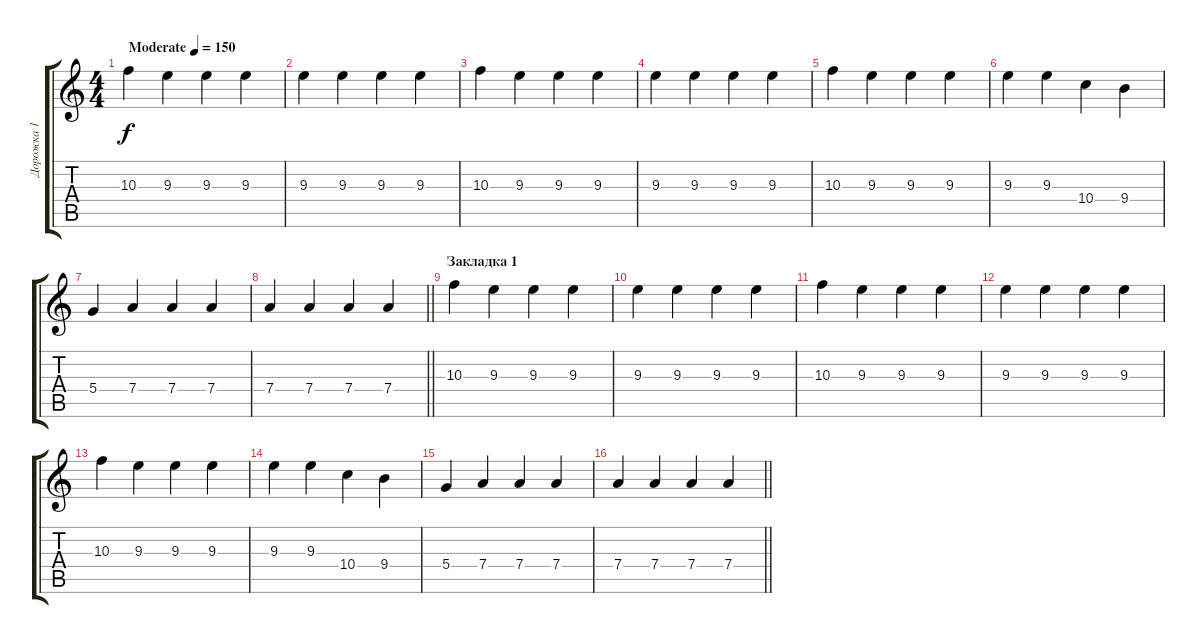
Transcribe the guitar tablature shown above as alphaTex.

\track ("Дорожка 1" "Дорожка 1") {instrument distortionguitar}
\staff {score tabs}
\tuning (E4 B3 G3 D3 A2 E2) {hide}
\ts (4 4)
\tempo (150 "Moderate")
\clef g2
\ks c
10.3.4{dy f instrument distortionguitar} 9.3.4 9.3.4 9.3.4 |
9.3.4 9.3.4 9.3.4 9.3.4 |
10.3.4 9.3.4 9.3.4 9.3.4 |
9.3.4 9.3.4 9.3.4 9.3.4 |
10.3.4 9.3.4 9.3.4 9.3.4 |
9.3.4 9.3.4 10.4.4 9.4.4 |
5.4.4 7.4.4 7.4.4 7.4.4 |
\barLineRight lightlight
7.4.4 7.4.4 7.4.4 7.4.4 |
\section ("" "Закладка 1")
10.3.4 9.3.4 9.3.4 9.3.4 |
9.3.4 9.3.4 9.3.4 9.3.4 |
10.3.4 9.3.4 9.3.4 9.3.4 |
9.3.4 9.3.4 9.3.4 9.3.4 |
10.3.4 9.3.4 9.3.4 9.3.4 |
9.3.4 9.3.4 10.4.4 9.4.4 |
5.4.4 7.4.4 7.4.4 7.4.4 |
\barLineRight lightlight
7.4.4 7.4.4 7.4.4 7.4.4
